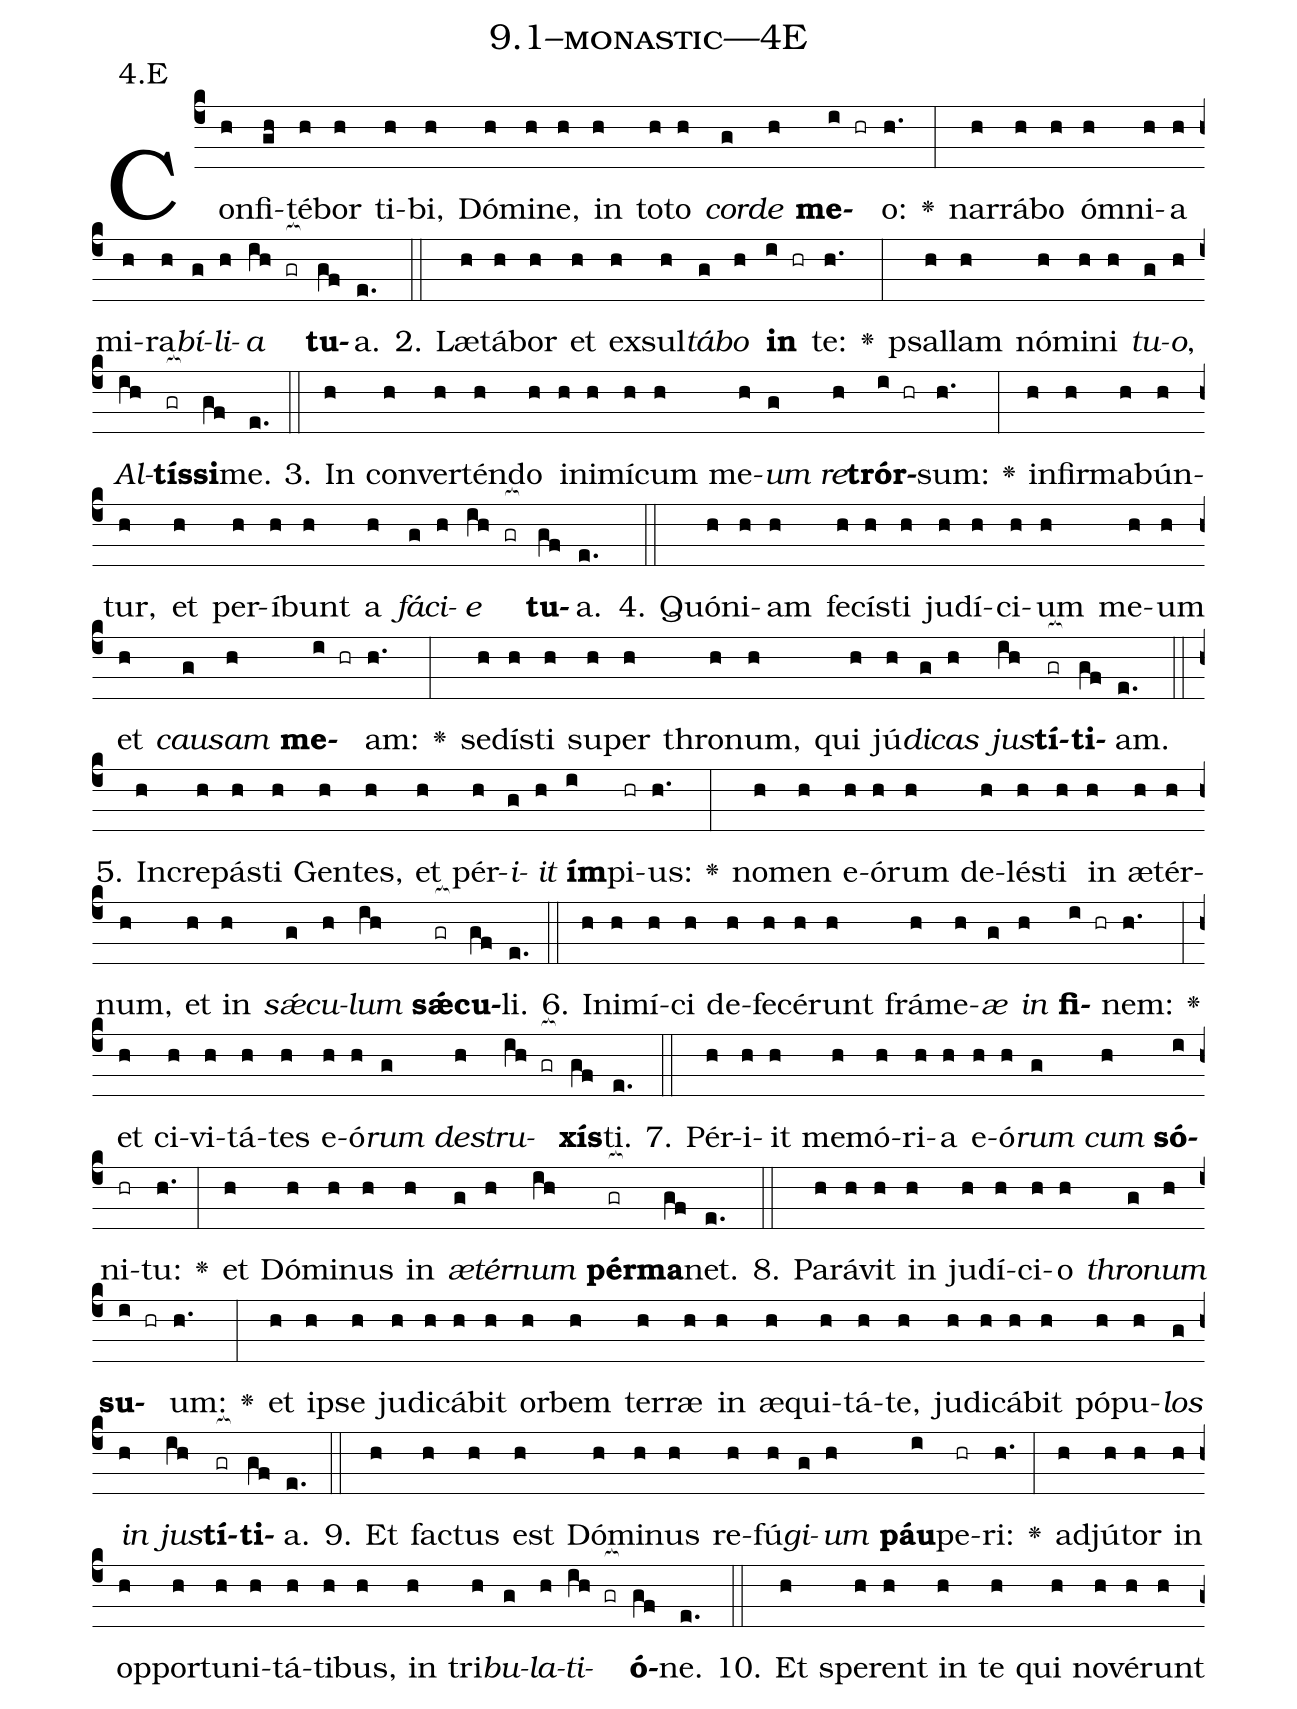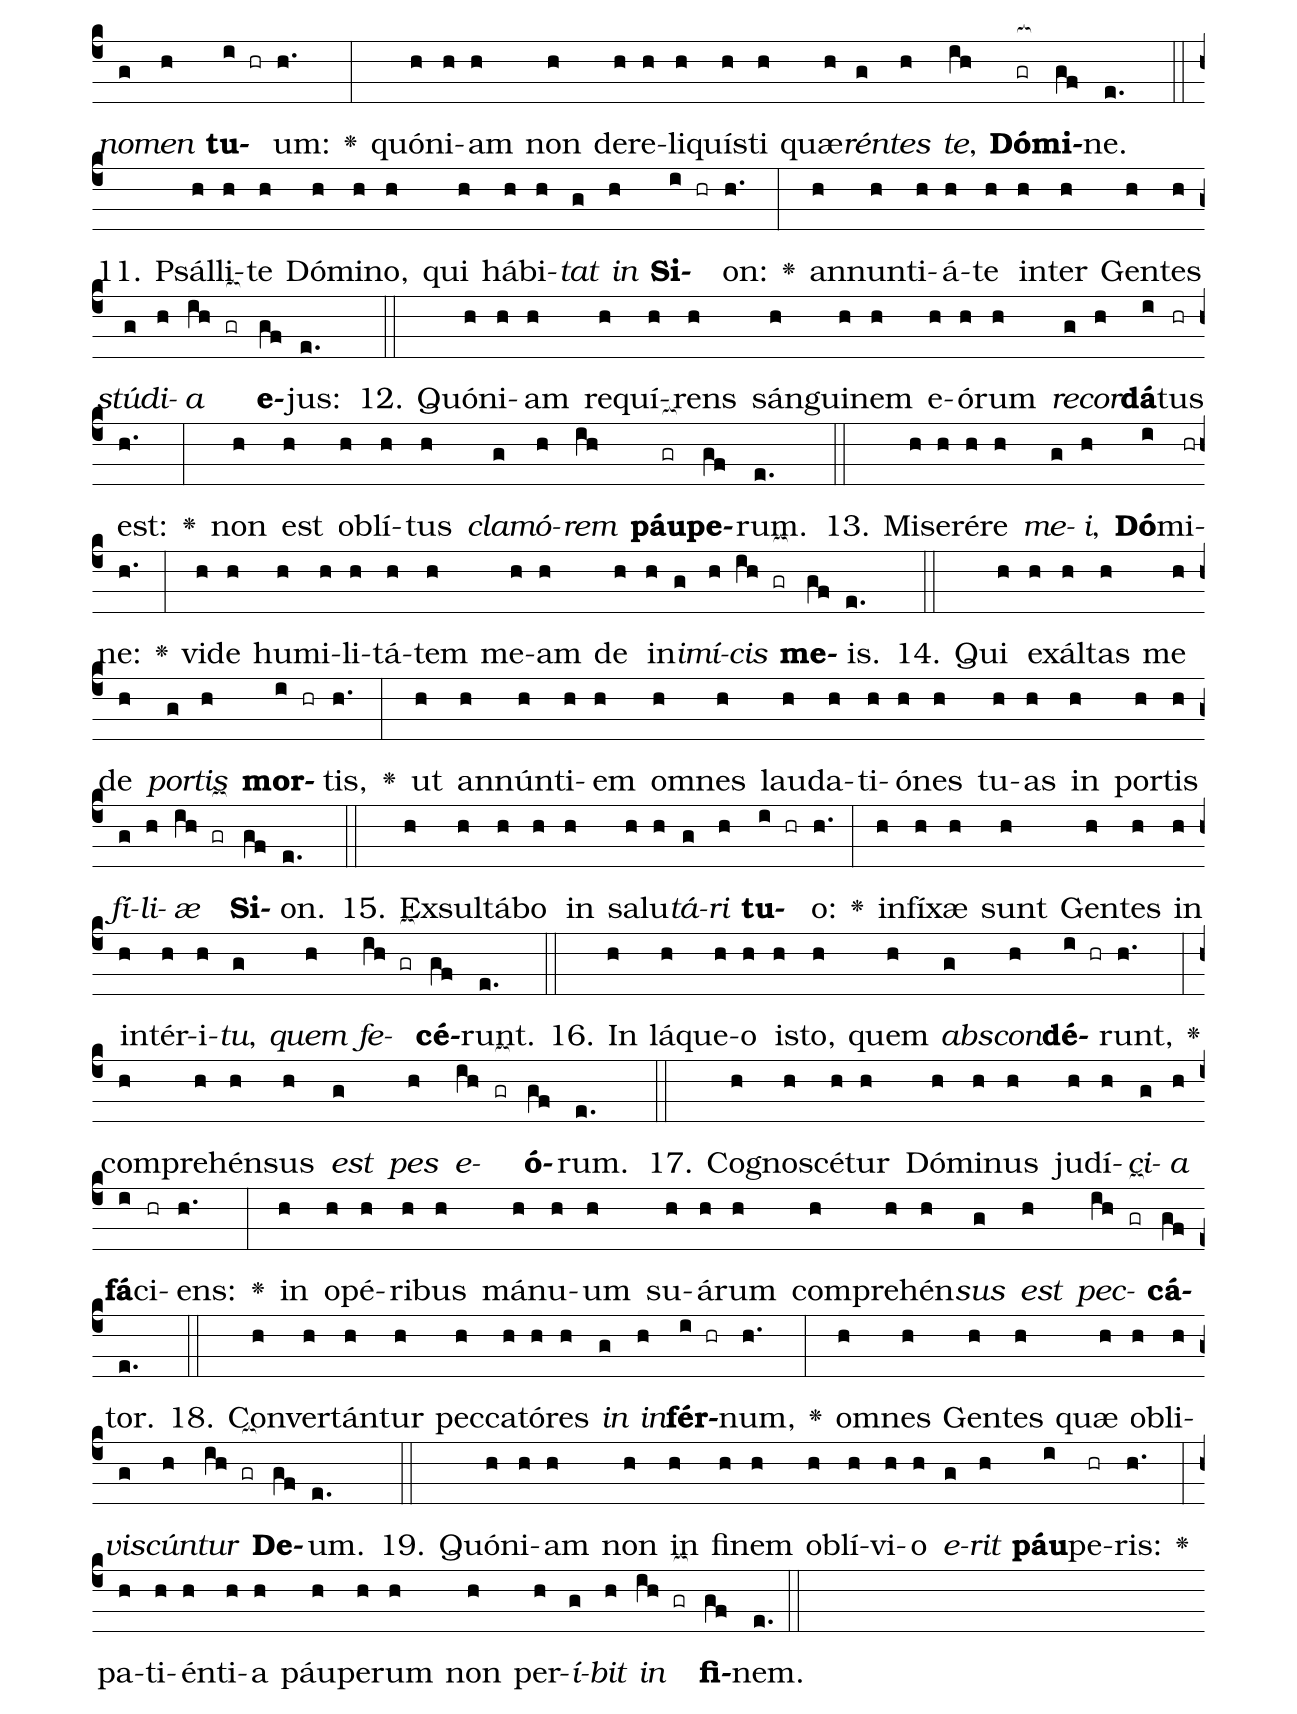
name: 9.1--monastic---4E;
annotation: 4.E;
%%
(c4)Con(h)fi(gh)té(h)bor(h) ti(h)bi,(h) Dó(h)mi(h)ne,(h) in(h) to(h)to(h) <i>cor</i>(g)<i>de</i>(h) <b>me</b>(i hr)o:(h.) <v>\greheightstar</v>(:) nar(h)rá(h)bo(h) óm(h)ni(h)a(h) mi(h)ra(h)<i>bí</i>(g)<i>li</i>(h)<i>a</i>(ih gr[ocb:1{]) <b>tu</b>(gf[ocb:0}])a.(e.) (::)
2. Læ(h)tá(h)bor(h) et(h) ex(h)sul(h)<i>tá</i>(g)<i>bo</i>(h) <b>in</b>(i hr) te:(h.) <v>\greheightstar</v>(:) psal(h)lam(h) nó(h)mi(h)ni(h) <i>tu</i>(g)<i>o</i>,(h) <i>Al</i>(ih)<b>tís</b>(gr[ocb:1{])<b>si</b>(gf[ocb:0}])me.(e.) (::)
3. In(h) con(h)ver(h)tén(h)do(h) in(h)i(h)mí(h)cum(h) me(h)<i>um</i>(g) <i>re</i>(h)<b>trór</b>(i hr)sum:(h.) <v>\greheightstar</v>(:) in(h)fir(h)ma(h)bún(h)tur,(h) et(h) per(h)í(h)bunt(h) a(h) <i>fá</i>(g)<i>ci</i>(h)<i>e</i>(ih gr[ocb:1{]) <b>tu</b>(gf[ocb:0}])a.(e.) (::)
4. Quón(h)i(h)am(h) fe(h)cís(h)ti(h) ju(h)dí(h)ci(h)um(h) me(h)um(h) et(h) <i>cau</i>(g)<i>sam</i>(h) <b>me</b>(i hr)am:(h.) <v>\greheightstar</v>(:) se(h)dís(h)ti(h) su(h)per(h) thro(h)num,(h) qui(h) jú(h)<i>di</i>(g)<i>cas</i>(h) <i>jus</i>(ih)<b>tí</b>(gr[ocb:1{])<b>ti</b>(gf[ocb:0}])am.(e.) (::)
5. In(h)cre(h)pás(h)ti(h) Gen(h)tes,(h) et(h) pér(h)<i>i</i>(g)<i>it</i>(h) <b>ím</b>(i)pi(hr)us:(h.) <v>\greheightstar</v>(:) no(h)men(h) e(h)ó(h)rum(h) de(h)lés(h)ti(h) in(h) æ(h)tér(h)num,(h) et(h) in(h) <i>sǽ</i>(g)<i>cu</i>(h)<i>lum</i>(ih) <b>sǽ</b>(gr[ocb:1{])<b>cu</b>(gf[ocb:0}])li.(e.) (::)
6. In(h)i(h)mí(h)ci(h) de(h)fe(h)cé(h)runt(h) frá(h)me(h)<i>æ</i>(g) <i>in</i>(h) <b>fi</b>(i hr)nem:(h.) <v>\greheightstar</v>(:) et(h) ci(h)vi(h)tá(h)tes(h) e(h)ó(h)<i>rum</i>(g) <i>de</i>(h)<i>stru</i>(ih gr[ocb:1{])<b>xís</b>(gf[ocb:0}])ti.(e.) (::)
7. Pér(h)i(h)it(h) me(h)mó(h)ri(h)a(h) e(h)ó(h)<i>rum</i>(g) <i>cum</i>(h) <b>só</b>(i)ni(hr)tu:(h.) <v>\greheightstar</v>(:) et(h) Dó(h)mi(h)nus(h) in(h) <i>æ</i>(g)<i>tér</i>(h)<i>num</i>(ih) <b>pér</b>(gr[ocb:1{])<b>ma</b>(gf[ocb:0}])net.(e.) (::)
8. Pa(h)rá(h)vit(h) in(h) ju(h)dí(h)ci(h)o(h) <i>thro</i>(g)<i>num</i>(h) <b>su</b>(i hr)um:(h.) <v>\greheightstar</v>(:) et(h) ip(h)se(h) ju(h)di(h)cá(h)bit(h) or(h)bem(h) ter(h)ræ(h) in(h) æ(h)qui(h)tá(h)te,(h) ju(h)di(h)cá(h)bit(h) pó(h)pu(h)<i>los</i>(g) <i>in</i>(h) <i>jus</i>(ih)<b>tí</b>(gr[ocb:1{])<b>ti</b>(gf[ocb:0}])a.(e.) (::)
9. Et(h) fac(h)tus(h) est(h) Dó(h)mi(h)nus(h) re(h)fú(h)<i>gi</i>(g)<i>um</i>(h) <b>páu</b>(i)pe(hr)ri:(h.) <v>\greheightstar</v>(:) ad(h)jú(h)tor(h) in(h) op(h)por(h)tu(h)ni(h)tá(h)ti(h)bus,(h) in(h) tri(h)<i>bu</i>(g)<i>la</i>(h)<i>ti</i>(ih gr[ocb:1{])<b>ó</b>(gf[ocb:0}])ne.(e.) (::)
10. Et(h) spe(h)rent(h) in(h) te(h) qui(h) no(h)vé(h)runt(h) <i>no</i>(g)<i>men</i>(h) <b>tu</b>(i hr)um:(h.) <v>\greheightstar</v>(:) quón(h)i(h)am(h) non(h) de(h)re(h)li(h)quís(h)ti(h) quæ(h)<i>rén</i>(g)<i>tes</i>(h) <i>te</i>,(ih) <b>Dó</b>(gr[ocb:1{])<b>mi</b>(gf[ocb:0}])ne.(e.) (::)
11. Psál(h)li(h)te(h) Dó(h)mi(h)no,(h) qui(h) há(h)bi(h)<i>tat</i>(g) <i>in</i>(h) <b>Si</b>(i hr)on:(h.) <v>\greheightstar</v>(:) an(h)nun(h)ti(h)á(h)te(h) in(h)ter(h) Gen(h)tes(h) <i>stú</i>(g)<i>di</i>(h)<i>a</i>(ih gr[ocb:1{]) <b>e</b>(gf[ocb:0}])jus:(e.) (::)
12. Quón(h)i(h)am(h) re(h)quí(h)rens(h) sán(h)gui(h)nem(h) e(h)ó(h)rum(h) <i>re</i>(g)<i>cor</i>(h)<b>dá</b>(i)tus(hr) est:(h.) <v>\greheightstar</v>(:) non(h) est(h) ob(h)lí(h)tus(h) <i>cla</i>(g)<i>mó</i>(h)<i>rem</i>(ih) <b>páu</b>(gr[ocb:1{])<b>pe</b>(gf[ocb:0}])rum.(e.) (::)
13. Mi(h)se(h)ré(h)re(h) <i>me</i>(g)<i>i</i>,(h) <b>Dó</b>(i)mi(hr)ne:(h.) <v>\greheightstar</v>(:) vi(h)de(h) hu(h)mi(h)li(h)tá(h)tem(h) me(h)am(h) de(h) in(h)<i>i</i>(g)<i>mí</i>(h)<i>cis</i>(ih gr[ocb:1{]) <b>me</b>(gf[ocb:0}])is.(e.) (::)
14. Qui(h) ex(h)ál(h)tas(h) me(h) de(h) <i>por</i>(g)<i>tis</i>(h) <b>mor</b>(i hr)tis,(h.) <v>\greheightstar</v>(:) ut(h) an(h)nún(h)ti(h)em(h) om(h)nes(h) lau(h)da(h)ti(h)ó(h)nes(h) tu(h)as(h) in(h) por(h)tis(h) <i>fí</i>(g)<i>li</i>(h)<i>æ</i>(ih gr[ocb:1{]) <b>Si</b>(gf[ocb:0}])on.(e.) (::)
15. Ex(h)sul(h)tá(h)bo(h) in(h) sa(h)lu(h)<i>tá</i>(g)<i>ri</i>(h) <b>tu</b>(i hr)o:(h.) <v>\greheightstar</v>(:) in(h)fí(h)xæ(h) sunt(h) Gen(h)tes(h) in(h) in(h)tér(h)i(h)<i>tu</i>,(g) <i>quem</i>(h) <i>fe</i>(ih gr[ocb:1{])<b>cé</b>(gf[ocb:0}])runt.(e.) (::)
16. In(h) lá(h)que(h)o(h) is(h)to,(h) quem(h) <i>abs</i>(g)<i>con</i>(h)<b>dé</b>(i hr)runt,(h.) <v>\greheightstar</v>(:) com(h)pre(h)hén(h)sus(h) <i>est</i>(g) <i>pes</i>(h) <i>e</i>(ih gr[ocb:1{])<b>ó</b>(gf[ocb:0}])rum.(e.) (::)
17. Co(h)gno(h)scé(h)tur(h) Dó(h)mi(h)nus(h) ju(h)dí(h)<i>ci</i>(g)<i>a</i>(h) <b>fá</b>(i)ci(hr)ens:(h.) <v>\greheightstar</v>(:) in(h) o(h)pé(h)ri(h)bus(h) má(h)nu(h)um(h) su(h)á(h)rum(h) com(h)pre(h)hén(h)<i>sus</i>(g) <i>est</i>(h) <i>pec</i>(ih gr[ocb:1{])<b>cá</b>(gf[ocb:0}])tor.(e.) (::)
18. Con(h)ver(h)tán(h)tur(h) pec(h)ca(h)tó(h)res(h) <i>in</i>(g) <i>in</i>(h)<b>fér</b>(i hr)num,(h.) <v>\greheightstar</v>(:) om(h)nes(h) Gen(h)tes(h) quæ(h) ob(h)li(h)<i>vis</i>(g)<i>cún</i>(h)<i>tur</i>(ih gr[ocb:1{]) <b>De</b>(gf[ocb:0}])um.(e.) (::)
19. Quón(h)i(h)am(h) non(h) in(h) fi(h)nem(h) ob(h)lí(h)vi(h)o(h) <i>e</i>(g)<i>rit</i>(h) <b>páu</b>(i)pe(hr)ris:(h.) <v>\greheightstar</v>(:) pa(h)ti(h)én(h)ti(h)a(h) páu(h)pe(h)rum(h) non(h) per(h)<i>í</i>(g)<i>bit</i>(h) <i>in</i>(ih gr[ocb:1{]) <b>fi</b>(gf[ocb:0}])nem.(e.) (::)
